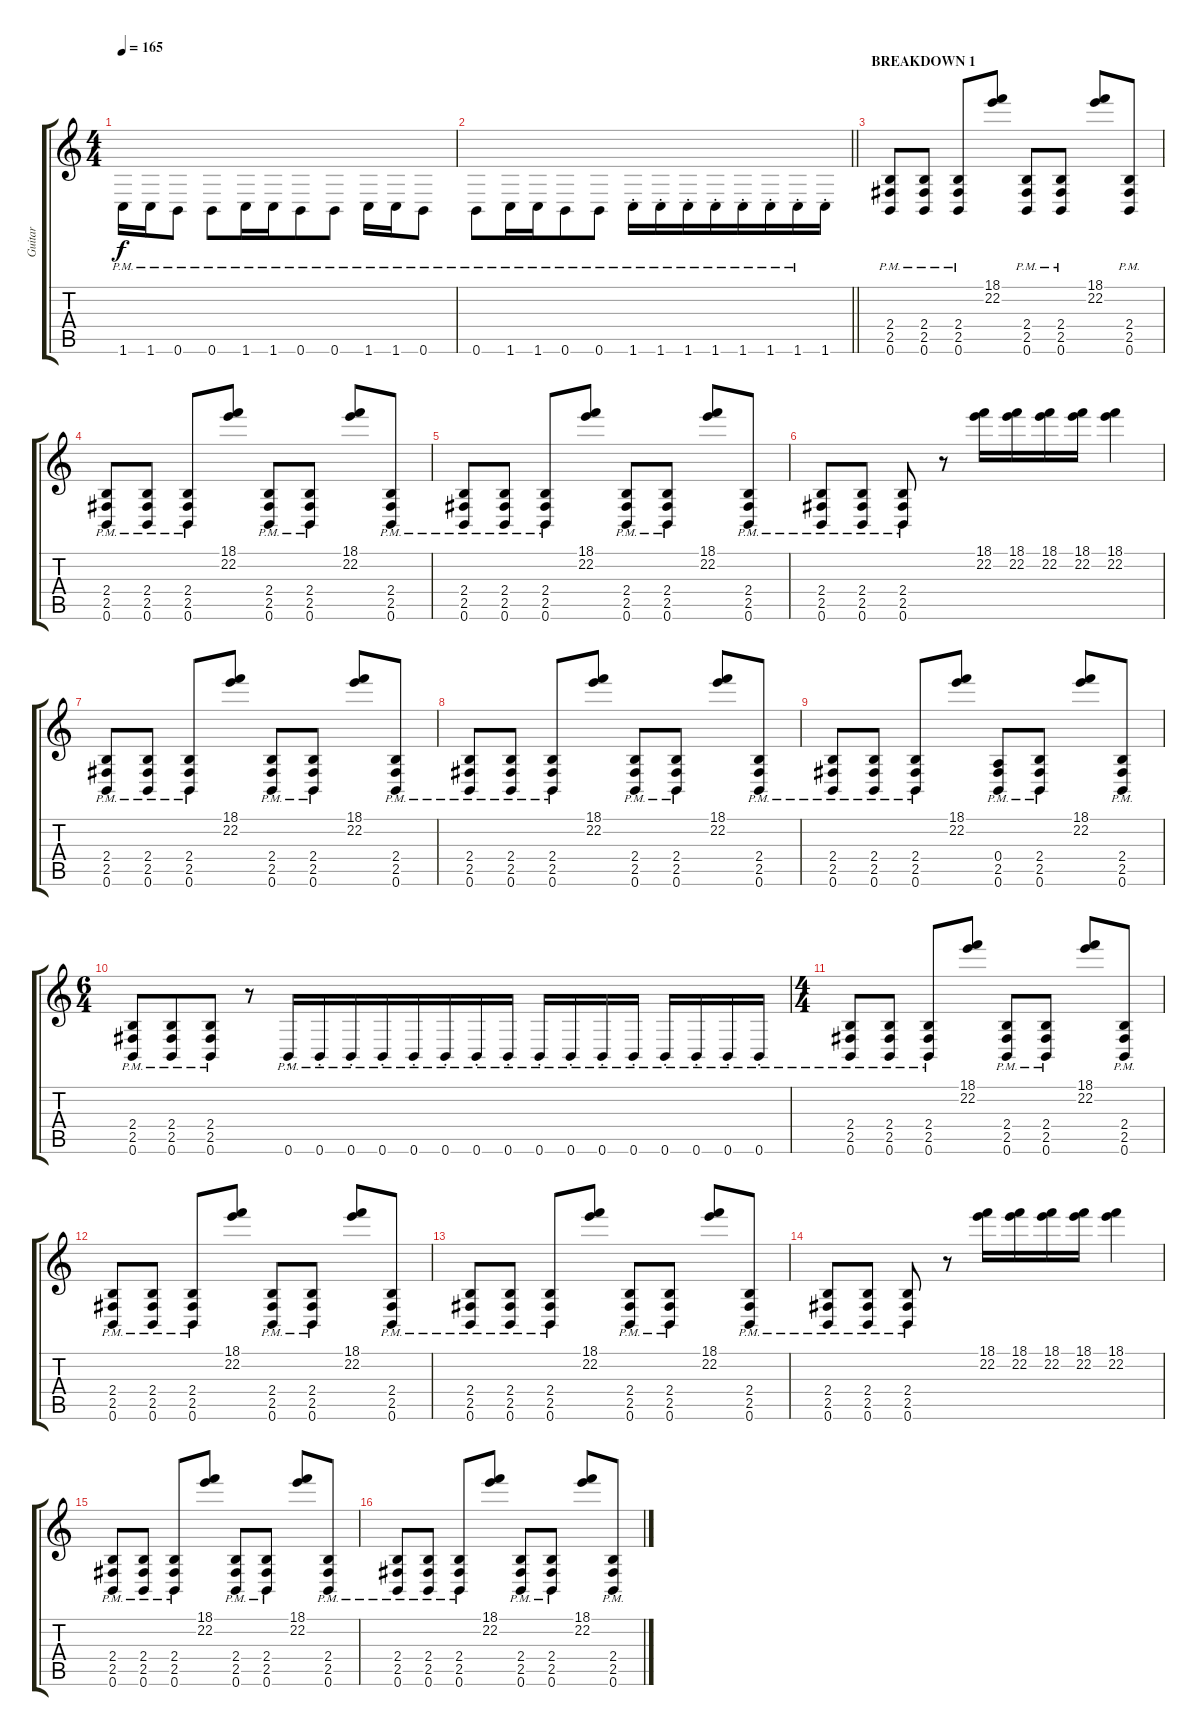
\track ("Guitar" "Guitar") {instrument distortionguitar}
\staff {score tabs}
\tuning (B3 Gb3 D3 A2 E2 B1) {hide}
\ts (4 4)
\tempo 165
\clef g2
\ks c
1.6{pm}.16{dy f beam Down} 1.6{pm}.16{beam Down} 0.6{pm}.8{beam Down} 0.6{pm}.8{beam Down} 1.6{pm}.16{beam Down} 1.6{pm}.16{beam Down beam merge} 0.6{pm}.8{beam Down} 0.6{pm}.8{beam Down} 1.6{pm}.16{beam Down} 1.6{pm}.16{beam Down} 0.6{pm}.8{beam Down} |
\barLineRight lightlight
0.6{pm}.8{beam Down} 1.6{pm}.16{beam Down beam merge} 1.6{pm}.16{beam Down beam merge} 0.6{pm}.8{beam Down} 0.6{pm}.8{beam Down} 1.6{pm st}.16{beam Down} 1.6{pm st}.16{beam Down} 1.6{pm st}.16{beam Down} 1.6{pm st}.16{beam Down beam merge} 1.6{pm st}.16{beam Down} 1.6{pm st}.16{beam Down} 1.6{pm st}.16{beam Down} 1.6{st}.16{beam Down} |
\section ("" "BREAKDOWN 1")
(2.4{pm} 2.5{pm} 0.6{pm}).8 (2.4{pm} 2.5{pm} 0.6{pm}).8 (2.4{pm} 2.5{pm} 0.6{pm}).8 (18.1 22.2).8 (2.4{pm} 2.5{pm} 0.6{pm}).8 (2.4{pm} 2.5{pm} 0.6{pm}).8 (18.1 22.2).8 (2.4{pm} 2.5{pm} 0.6{pm}).8 |
(2.4{pm} 2.5{pm} 0.6{pm}).8 (2.4{pm} 2.5{pm} 0.6{pm}).8 (2.4{pm} 2.5{pm} 0.6{pm}).8 (18.1 22.2).8 (2.4{pm} 2.5{pm} 0.6{pm}).8 (2.4{pm} 2.5{pm} 0.6{pm}).8 (18.1 22.2).8 (2.4{pm} 2.5{pm} 0.6{pm}).8 |
(2.4{pm} 2.5{pm} 0.6{pm}).8 (2.4{pm} 2.5{pm} 0.6{pm}).8 (2.4{pm} 2.5{pm} 0.6{pm}).8 (18.1 22.2).8 (2.4{pm} 2.5{pm} 0.6{pm}).8 (2.4{pm} 2.5{pm} 0.6{pm}).8 (18.1 22.2).8 (2.4{pm} 2.5{pm} 0.6{pm}).8 |
(2.4{pm} 2.5{pm} 0.6{pm}).8 (2.4{pm} 2.5{pm} 0.6{pm}).8 (2.4{pm} 2.5{pm} 0.6{pm}).8 r.8 (18.1 22.2).16 (18.1 22.2).16 (18.1 22.2).16 (18.1 22.2).16 (18.1 22.2).4 |
(2.4{pm} 2.5{pm} 0.6{pm}).8 (2.4{pm} 2.5{pm} 0.6{pm}).8 (2.4{pm} 2.5{pm} 0.6{pm}).8 (18.1 22.2).8 (2.4{pm} 2.5{pm} 0.6{pm}).8 (2.4{pm} 2.5{pm} 0.6{pm}).8 (18.1 22.2).8 (2.4{pm} 2.5{pm} 0.6{pm}).8 |
(2.4{pm} 2.5{pm} 0.6{pm}).8 (2.4{pm} 2.5{pm} 0.6{pm}).8 (2.4{pm} 2.5{pm} 0.6{pm}).8 (18.1 22.2).8 (2.4{pm} 2.5{pm} 0.6{pm}).8 (2.4{pm} 2.5{pm} 0.6{pm}).8 (18.1 22.2).8 (2.4{pm} 2.5{pm} 0.6{pm}).8 |
(2.4{pm} 2.5{pm} 0.6{pm}).8 (2.4{pm} 2.5{pm} 0.6{pm}).8 (2.4{pm} 2.5{pm} 0.6{pm}).8 (18.1 22.2).8 (0.4{pm} 2.5{pm} 0.6{pm}).8 (2.4{pm} 2.5{pm} 0.6{pm}).8 (18.1 22.2).8 (2.4{pm} 2.5{pm} 0.6{pm}).8 |
\ts (6 4)
(2.4{pm} 2.5{pm} 0.6{pm}).8 (2.4{pm} 2.5{pm} 0.6{pm}).8{beam merge} (2.4{pm} 2.5{pm} 0.6{pm}).8 r.8 0.6{pm st}.16 0.6{pm st}.16 0.6{pm st}.16 0.6{pm st}.16{beam merge} 0.6{pm st}.16 0.6{pm st}.16 0.6{pm st}.16 0.6{pm st}.16 0.6{pm st}.16 0.6{pm st}.16 0.6{pm st}.16 0.6{pm st}.16 0.6{pm st}.16 0.6{pm st}.16 0.6{pm st}.16 0.6{pm st}.16 |
\ts (4 4)
(2.4{pm} 2.5{pm} 0.6{pm}).8 (2.4{pm} 2.5{pm} 0.6{pm}).8 (2.4{pm} 2.5{pm} 0.6{pm}).8 (18.1 22.2).8 (2.4{pm} 2.5{pm} 0.6{pm}).8 (2.4{pm} 2.5{pm} 0.6{pm}).8 (18.1 22.2).8 (2.4{pm} 2.5{pm} 0.6{pm}).8 |
(2.4{pm} 2.5{pm} 0.6{pm}).8 (2.4{pm} 2.5{pm} 0.6{pm}).8 (2.4{pm} 2.5{pm} 0.6{pm}).8 (18.1 22.2).8 (2.4{pm} 2.5{pm} 0.6{pm}).8 (2.4{pm} 2.5{pm} 0.6{pm}).8 (18.1 22.2).8 (2.4{pm} 2.5{pm} 0.6{pm}).8 |
(2.4{pm} 2.5{pm} 0.6{pm}).8 (2.4{pm} 2.5{pm} 0.6{pm}).8 (2.4{pm} 2.5{pm} 0.6{pm}).8 (18.1 22.2).8 (2.4{pm} 2.5{pm} 0.6{pm}).8 (2.4{pm} 2.5{pm} 0.6{pm}).8 (18.1 22.2).8 (2.4{pm} 2.5{pm} 0.6{pm}).8 |
(2.4{pm} 2.5{pm} 0.6{pm}).8 (2.4{pm} 2.5{pm} 0.6{pm}).8 (2.4{pm} 2.5{pm} 0.6{pm}).8 r.8 (18.1 22.2).16 (18.1 22.2).16 (18.1 22.2).16 (18.1 22.2).16 (18.1 22.2).4 |
(2.4{pm} 2.5{pm} 0.6{pm}).8 (2.4{pm} 2.5{pm} 0.6{pm}).8 (2.4{pm} 2.5{pm} 0.6{pm}).8 (18.1 22.2).8 (2.4{pm} 2.5{pm} 0.6{pm}).8 (2.4{pm} 2.5{pm} 0.6{pm}).8 (18.1 22.2).8 (2.4{pm} 2.5{pm} 0.6{pm}).8 |
(2.4{pm} 2.5{pm} 0.6{pm}).8 (2.4{pm} 2.5{pm} 0.6{pm}).8 (2.4{pm} 2.5{pm} 0.6{pm}).8 (18.1 22.2).8 (2.4{pm} 2.5{pm} 0.6{pm}).8 (2.4{pm} 2.5{pm} 0.6{pm}).8 (18.1 22.2).8 (2.4{pm} 2.5{pm} 0.6{pm}).8
